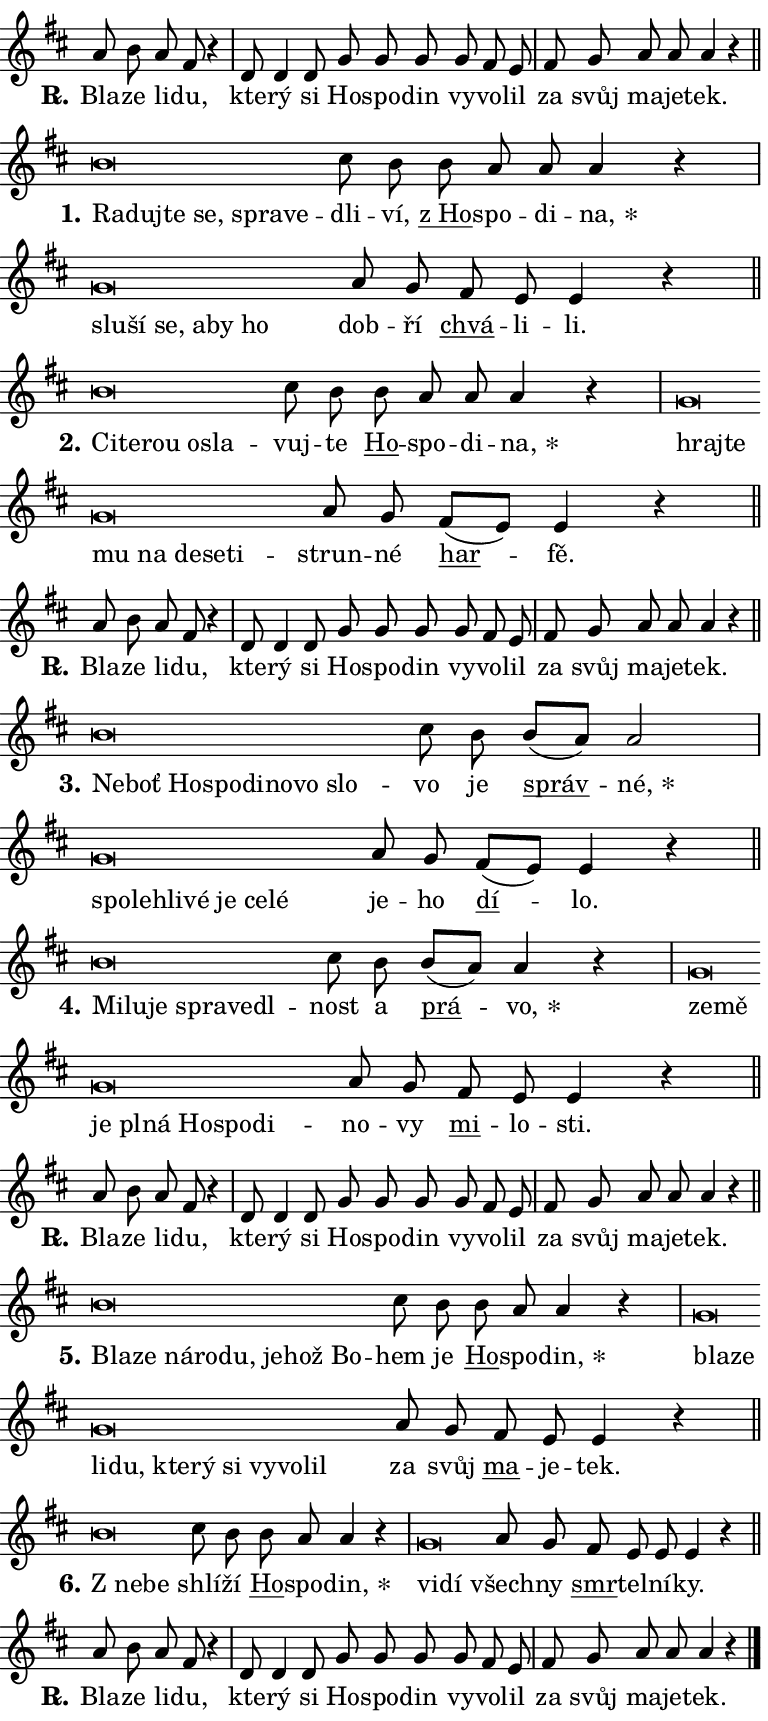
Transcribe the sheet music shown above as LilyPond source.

\version "2.24.0"
\header { tagline = "" }
\paper {
  indent = 0\cm
  top-margin = 0\cm
  right-margin = 0.13\cm % to fit lyric hyphens
  bottom-margin = 0\cm
  left-margin = 0\cm
  paper-width = 13\cm
  page-breaking = #ly:one-page-breaking
  system-system-spacing.basic-distance = #11
  score-system-spacing.basic-distance = #11
  ragged-last = ##f
}


%% Author: Thomas Morley
%% https://lists.gnu.org/archive/html/lilypond-user/2020-05/msg00002.html
#(define (line-position grob)
"Returns position of @var[grob} in current system:
   @code{'start}, if at first time-step
   @code{'end}, if at last time-step
   @code{'middle} otherwise
"
  (let* ((col (ly:item-get-column grob))
         (ln (ly:grob-object col 'left-neighbor))
         (rn (ly:grob-object col 'right-neighbor))
         (col-to-check-left (if (ly:grob? ln) ln col))
         (col-to-check-right (if (ly:grob? rn) rn col))
         (break-dir-left
           (and
             (ly:grob-property col-to-check-left 'non-musical #f)
             (ly:item-break-dir col-to-check-left)))
         (break-dir-right
           (and
             (ly:grob-property col-to-check-right 'non-musical #f)
             (ly:item-break-dir col-to-check-right))))
        (cond ((eqv? 1 break-dir-left) 'start)
              ((eqv? -1 break-dir-right) 'end)
              (else 'middle))))

#(define (tranparent-at-line-position vctor)
  (lambda (grob)
  "Relying on @code{line-position} select the relevant enry from @var{vctor}.
Used to determine transparency,"
    (case (line-position grob)
      ((end) (not (vector-ref vctor 0)))
      ((middle) (not (vector-ref vctor 1)))
      ((start) (not (vector-ref vctor 2))))))

noteHeadBreakVisibility =
#(define-music-function (break-visibility)(vector?)
"Makes @code{NoteHead}s transparent relying on @var{break-visibility}"
#{
  \override NoteHead.transparent =
    #(tranparent-at-line-position break-visibility)
#})

#(define delete-ledgers-for-transparent-note-heads
  (lambda (grob)
    "Reads whether a @code{NoteHead} is transparent.
If so this @code{NoteHead} is removed from @code{'note-heads} from
@var{grob}, which is supposed to be @code{LedgerLineSpanner}.
As a result ledgers are not printed for this @code{NoteHead}"
    (let* ((nhds-array (ly:grob-object grob 'note-heads))
           (nhds-list
             (if (ly:grob-array? nhds-array)
                 (ly:grob-array->list nhds-array)
                 '()))
           ;; Relies on the transparent-property being done before
           ;; Staff.LedgerLineSpanner.after-line-breaking is executed.
           ;; This is fragile ...
           (to-keep
             (remove
               (lambda (nhd)
                 (ly:grob-property nhd 'transparent #f))
               nhds-list)))
      ;; TODO find a better method to iterate over grob-arrays, similiar
      ;; to filter/remove etc for lists
      ;; For now rebuilt from scratch
      (set! (ly:grob-object grob 'note-heads)  '())
      (for-each
        (lambda (nhd)
          (ly:pointer-group-interface::add-grob grob 'note-heads nhd))
        to-keep))))

squashNotes = {
  \override NoteHead.X-extent = #'(-0.2 . 0.2)
  \override NoteHead.Y-extent = #'(-0.75 . 0)
  \override NoteHead.stencil =
    #(lambda (grob)
       (let ((pos (ly:grob-property grob 'staff-position)))
         (begin
           (if (< pos -7) (display "ERROR: Lower brevis then expected\n") (display ""))
           (if (<= pos -6) ly:text-interface::print ly:note-head::print))))
}
unSquashNotes = {
  \revert NoteHead.X-extent
  \revert NoteHead.Y-extent
  \revert NoteHead.stencil
}

hideNotes = \noteHeadBreakVisibility #begin-of-line-visible
unHideNotes = \noteHeadBreakVisibility #all-visible

% work-around for resetting accidentals
% https://lilypond.org/doc/v2.23/Documentation/notation/displaying-rhythms#unmetered-music
cadenzaMeasure = {
  \cadenzaOff
  \partial 1024 s1024
  \cadenzaOn
}

#(define-markup-command (accent layout props text) (markup?)
  "Underline accented syllable"
  (interpret-markup layout props
    #{\markup \override #'(offset . 4.3) \underline { #text }#}))

responsum = \markup \concat {
  "R" \hspace #-1.05 \path #0.1 #'((moveto 0 0.07) (lineto 0.9 0.8)) \hspace #0.05 "."
}

spaceSize = #0.6828661417322834 % exact space size for TeX Gyre Schola

\layout {
  \context {
    \Staff
    \remove "Time_signature_engraver"
    \override LedgerLineSpanner.after-line-breaking = #delete-ledgers-for-transparent-note-heads
  }
  \context {
    \Lyrics {
      \override LyricSpace.minimum-distance = \spaceSize
      \override LyricText.font-name = #"TeX Gyre Schola"
      \override LyricText.font-size = 1
      \override StanzaNumber.font-name = #"TeX Gyre Schola Bold"
      \override StanzaNumber.font-size = 1
    }
  }
  \context {
    \Score 
    \override NoteHead.text =
      #(lambda (grob) 
        (let ((pos (ly:grob-property grob 'staff-position)))
          #{\markup {
            \combine
              \halign #-0.55 \raise #(if (= pos -6) 0 0.5) \override #'(thickness . 2) \draw-line #'(3.2 . 0)
              \musicglyph "noteheads.sM1"
          }#}))
  }
}

% magnetic-lyrics.ily
%
%   written by
%     Jean Abou Samra <jean@abou-samra.fr>
%     Werner Lemberg <wl@gnu.org>
%
%   adapted by
%     Jiri Hon <jiri.hon@gmail.com>
%
% Version 2022-Apr-15

% https://www.mail-archive.com/lilypond-user@gnu.org/msg149350.html

#(define (Left_hyphen_pointer_engraver context)
   "Collect syllable-hyphen-syllable occurrences in lyrics and store
them in properties.  This engraver only looks to the left.  For
example, if the lyrics input is @code{foo -- bar}, it does the
following.

@itemize @bullet
@item
Set the @code{text} property of the @code{LyricHyphen} grob between
@q{foo} and @q{bar} to @code{foo}.

@item
Set the @code{left-hyphen} property of the @code{LyricText} grob with
text @q{foo} to the @code{LyricHyphen} grob between @q{foo} and
@q{bar}.
@end itemize

Use this auxiliary engraver in combination with the
@code{lyric-@/text::@/apply-@/magnetic-@/offset!} hook."
   (let ((hyphen #f)
         (text #f))
     (make-engraver
      (acknowledgers
       ((lyric-syllable-interface engraver grob source-engraver)
        (set! text grob)))
      (end-acknowledgers
       ((lyric-hyphen-interface engraver grob source-engraver)
        ;(when (not (grob::has-interface grob 'lyric-space-interface))
          (set! hyphen grob)));)
      ((stop-translation-timestep engraver)
       (when (and text hyphen)
         (ly:grob-set-object! text 'left-hyphen hyphen))
       (set! text #f)
       (set! hyphen #f)))))

#(define (lyric-text::apply-magnetic-offset! grob)
   "If the space between two syllables is less than the value in
property @code{LyricText@/.details@/.squash-threshold}, move the right
syllable to the left so that it gets concatenated with the left
syllable.

Use this function as a hook for
@code{LyricText@/.after-@/line-@/breaking} if the
@code{Left_@/hyphen_@/pointer_@/engraver} is active."
   (let ((hyphen (ly:grob-object grob 'left-hyphen #f)))
     (when hyphen
       (let ((left-text (ly:spanner-bound hyphen LEFT)))
         (when (grob::has-interface left-text 'lyric-syllable-interface)
           (let* ((common (ly:grob-common-refpoint grob left-text X))
                  (this-x-ext (ly:grob-extent grob common X))
                  (left-x-ext
                   (begin
                     ;; Trigger magnetism for left-text.
                     (ly:grob-property left-text 'after-line-breaking)
                     (ly:grob-extent left-text common X)))
                  ;; `delta` is the gap width between two syllables.
                  (delta (- (interval-start this-x-ext)
                            (interval-end left-x-ext)))
                  (details (ly:grob-property grob 'details))
                  (threshold (assoc-get 'squash-threshold details 0.2)))
             (when (< delta threshold)
               (let* (;; We have to manipulate the input text so that
                      ;; ligatures crossing syllable boundaries are not
                      ;; disabled.  For languages based on the Latin
                      ;; script this is essentially a beautification.
                      ;; However, for non-Western scripts it can be a
                      ;; necessity.
                      (lt (ly:grob-property left-text 'text))
                      (rt (ly:grob-property grob 'text))
                      (is-space (grob::has-interface hyphen 'lyric-space-interface))
                      (space (if is-space " " ""))
                      (extra-delta (if is-space spaceSize 0))
                      ;; Append new syllable.
                      (ltrt-space (if (and (string? lt) (string? rt))
                                (string-append lt space rt)
                                (make-concat-markup (list lt space rt))))
                      ;; Right-align `ltrt` to the right side.
                      (ltrt-space-markup (grob-interpret-markup
                               grob
                               (make-translate-markup
                                (cons (interval-length this-x-ext) 0)
                                (make-right-align-markup ltrt-space)))))
                 (begin
                   ;; Don't print `left-text`.
                   (ly:grob-set-property! left-text 'stencil #f)
                   ;; Set text and stencil (which holds all collected
                   ;; syllables so far) and shift it to the left.
                   (ly:grob-set-property! grob 'text ltrt-space)
                   (ly:grob-set-property! grob 'stencil ltrt-space-markup)
                   (ly:grob-translate-axis! grob (- (- delta extra-delta)) X))))))))))


#(define (lyric-hyphen::displace-bounds-first grob)
   ;; Make very sure this callback isn't triggered too early.
   (let ((left (ly:spanner-bound grob LEFT))
         (right (ly:spanner-bound grob RIGHT)))
     (ly:grob-property left 'after-line-breaking)
     (ly:grob-property right 'after-line-breaking)
     (ly:lyric-hyphen::print grob)))

squashThreshold = #0.4

\layout {
  \context {
    \Lyrics
    \consists #Left_hyphen_pointer_engraver
    \override LyricText.after-line-breaking =
      #lyric-text::apply-magnetic-offset!
    \override LyricHyphen.stencil = #lyric-hyphen::displace-bounds-first
    \override LyricText.details.squash-threshold = \squashThreshold
    \override LyricHyphen.minimum-distance = 0
    \override LyricHyphen.minimum-length = \squashThreshold
  }
}

squashText = \override LyricText.details.squash-threshold = 9999
unSquashText = \override LyricText.details.squash-threshold = \squashThreshold

leftText = \override LyricText.self-alignment-X = #LEFT
unLeftText = \revert LyricText.self-alignment-X

starOffset = #(lambda (grob) 
                (let ((x_offset (ly:self-alignment-interface::aligned-on-x-parent grob)))
                  (if (= x_offset 0) 0 (+ x_offset 1.2))))

star = #(define-music-function (syllable)(string?)
"Append star separator at the end of a syllable"
#{
  \once \override LyricText.X-offset = #starOffset
  \lyricmode { \markup {
    #syllable
    \override #'((font-name . "TeX Gyre Schola Bold")) \hspace #0.2 \lower #0.65 \larger "*"
  } }
#})

starAccent = #(define-music-function (syllable)(string?)
"Append star separator at the end of a syllable and make accent"
#{
  \once \override LyricText.X-offset = #starOffset
  \lyricmode { \markup {
    \accent #syllable
    \override #'((font-name . "TeX Gyre Schola Bold")) \hspace #0.2 \lower #0.65 \larger "*"
  } }
#})

breath = #(define-music-function (syllable)(string?)
"Append breathing indicator at the end of a syllable"
#{
  \lyricmode { \markup { #syllable "+" } }
#})

optionalBreath = #(define-music-function (syllable)(string?)
"Append optional breathing indicator at the end of a syllable"
#{
  \lyricmode { \markup { #syllable "(+)" } }
#})


\score {
    <<
        \new Voice = "melody" { \cadenzaOn \key d \major \relative { a'8 b a fis r4 \cadenzaMeasure \bar "|" d8 d4 d8 \bar "" g g g \bar "" g fis e \cadenzaMeasure \bar "|" fis g a a a4 r \cadenzaMeasure \bar "||" \break } }
        \new Lyrics \lyricsto "melody" { \lyricmode { \set stanza = \responsum
Bla -- ze li -- du, kte -- rý si Ho -- spo -- din vy -- vo -- lil za svůj ma -- je -- tek. } }
    >>
    \layout {}
}

\score {
    <<
        \new Voice = "melody" { \cadenzaOn \key d \major \relative { \squashNotes b'\breve*1/16 \hideNotes \breve*1/16 \bar "" \breve*1/16 \bar "" \breve*1/16 \bar "" \breve*1/16 \breve*1/16 \bar "" \unHideNotes \unSquashNotes cis8 b \bar "" b a a a4 r \cadenzaMeasure \bar "|" \squashNotes g\breve*1/16 \hideNotes \breve*1/16 \bar "" \breve*1/16 \bar "" \breve*1/16 \bar "" \breve*1/16 \breve*1/16 \bar "" \unHideNotes \unSquashNotes a8 g \bar "" fis e e4 r \cadenzaMeasure \bar "||" \break } }
        \new Lyrics \lyricsto "melody" { \lyricmode { \set stanza = "1."
\leftText Ra -- \squashText duj -- te se, spra -- ve -- \unLeftText \unSquashText dli -- ví, \markup \accent "z Ho" -- spo -- di -- \star na, \leftText slu -- \squashText ší se, a -- by ho \unLeftText \unSquashText dob -- ří \markup \accent chvá -- li -- li. } }
    >>
    \layout {}
}

\score {
    <<
        \new Voice = "melody" { \cadenzaOn \key d \major \relative { \squashNotes b'\breve*1/16 \hideNotes \breve*1/16 \bar "" \breve*1/16 \bar "" \breve*1/16 \breve*1/16 \bar "" \unHideNotes \unSquashNotes cis8 b \bar "" b a a a4 r \cadenzaMeasure \bar "|" \squashNotes g\breve*1/16 \hideNotes \breve*1/16 \bar "" \breve*1/16 \bar "" \breve*1/16 \bar "" \breve*1/16 \bar "" \breve*1/16 \breve*1/16 \bar "" \unHideNotes \unSquashNotes a8 g \bar "" fis[( e)] e4 r \cadenzaMeasure \bar "||" \break } }
        \new Lyrics \lyricsto "melody" { \lyricmode { \set stanza = "2."
\leftText Ci -- \squashText te -- rou o -- sla -- \unLeftText \unSquashText vuj -- te \markup \accent Ho -- spo -- di -- \star na, \leftText hraj -- \squashText te mu na de -- se -- ti -- \unLeftText \unSquashText strun -- né \markup \accent har -- fě. } }
    >>
    \layout {}
}

\score {
    <<
        \new Voice = "melody" { \cadenzaOn \key d \major \relative { a'8 b a fis r4 \cadenzaMeasure \bar "|" d8 d4 d8 \bar "" g g g \bar "" g fis e \cadenzaMeasure \bar "|" fis g a a a4 r \cadenzaMeasure \bar "||" \break } }
        \new Lyrics \lyricsto "melody" { \lyricmode { \set stanza = \responsum
Bla -- ze li -- du, kte -- rý si Ho -- spo -- din vy -- vo -- lil za svůj ma -- je -- tek. } }
    >>
    \layout {}
}

\score {
    <<
        \new Voice = "melody" { \cadenzaOn \key d \major \relative { \squashNotes b'\breve*1/16 \hideNotes \breve*1/16 \bar "" \breve*1/16 \bar "" \breve*1/16 \bar "" \breve*1/16 \bar "" \breve*1/16 \bar "" \breve*1/16 \breve*1/16 \bar "" \unHideNotes \unSquashNotes cis8 b \bar "" b[( a)] a2 \cadenzaMeasure \bar "|" \squashNotes g\breve*1/16 \hideNotes \breve*1/16 \bar "" \breve*1/16 \bar "" \breve*1/16 \bar "" \breve*1/16 \bar "" \breve*1/16 \breve*1/16 \bar "" \unHideNotes \unSquashNotes a8 g \bar "" fis[( e)] e4 r \cadenzaMeasure \bar "||" \break } }
        \new Lyrics \lyricsto "melody" { \lyricmode { \set stanza = "3."
\leftText Ne -- \squashText boť Ho -- spo -- di -- no -- vo slo -- \unLeftText \unSquashText vo je \markup \accent správ -- \star né, \leftText spo -- \squashText leh -- li -- vé je ce -- lé \unLeftText \unSquashText je -- ho \markup \accent dí -- lo. } }
    >>
    \layout {}
}

\score {
    <<
        \new Voice = "melody" { \cadenzaOn \key d \major \relative { \squashNotes b'\breve*1/16 \hideNotes \breve*1/16 \bar "" \breve*1/16 \bar "" \breve*1/16 \bar "" \breve*1/16 \breve*1/16 \bar "" \unHideNotes \unSquashNotes cis8 b \bar "" b[( a)] a4 r \cadenzaMeasure \bar "|" \squashNotes g\breve*1/16 \hideNotes \breve*1/16 \bar "" \breve*1/16 \bar "" \breve*1/16 \bar "" \breve*1/16 \bar "" \breve*1/16 \bar "" \breve*1/16 \breve*1/16 \bar "" \unHideNotes \unSquashNotes a8 g \bar "" fis e e4 r \cadenzaMeasure \bar "||" \break } }
        \new Lyrics \lyricsto "melody" { \lyricmode { \set stanza = "4."
\leftText Mi -- \squashText lu -- je spra -- ve -- dl -- \unLeftText \unSquashText nost a \markup \accent prá -- \star vo, \leftText ze -- \squashText mě je pl -- ná Ho -- spo -- di -- \unLeftText \unSquashText no -- vy \markup \accent mi -- lo -- sti. } }
    >>
    \layout {}
}

\score {
    <<
        \new Voice = "melody" { \cadenzaOn \key d \major \relative { a'8 b a fis r4 \cadenzaMeasure \bar "|" d8 d4 d8 \bar "" g g g \bar "" g fis e \cadenzaMeasure \bar "|" fis g a a a4 r \cadenzaMeasure \bar "||" \break } }
        \new Lyrics \lyricsto "melody" { \lyricmode { \set stanza = \responsum
Bla -- ze li -- du, kte -- rý si Ho -- spo -- din vy -- vo -- lil za svůj ma -- je -- tek. } }
    >>
    \layout {}
}

\score {
    <<
        \new Voice = "melody" { \cadenzaOn \key d \major \relative { \squashNotes b'\breve*1/16 \hideNotes \breve*1/16 \bar "" \breve*1/16 \bar "" \breve*1/16 \bar "" \breve*1/16 \bar "" \breve*1/16 \bar "" \breve*1/16 \breve*1/16 \bar "" \unHideNotes \unSquashNotes cis8 b \bar "" b a a4 r \cadenzaMeasure \bar "|" \squashNotes g\breve*1/16 \hideNotes \breve*1/16 \bar "" \breve*1/16 \bar "" \breve*1/16 \bar "" \breve*1/16 \bar "" \breve*1/16 \bar "" \breve*1/16 \bar "" \breve*1/16 \bar "" \breve*1/16 \breve*1/16 \bar "" \unHideNotes \unSquashNotes a8 g \bar "" fis e e4 r \cadenzaMeasure \bar "||" \break } }
        \new Lyrics \lyricsto "melody" { \lyricmode { \set stanza = "5."
\leftText Bla -- \squashText ze ná -- ro -- du, je -- hož Bo -- \unLeftText \unSquashText hem je \markup \accent Ho -- spo -- \star din, \leftText bla -- \squashText ze li -- du, kte -- rý si vy -- vo -- lil \unLeftText \unSquashText za svůj \markup \accent ma -- je -- tek. } }
    >>
    \layout {}
}

\score {
    <<
        \new Voice = "melody" { \cadenzaOn \key d \major \relative { \squashNotes b'\breve*1/16 \hideNotes \breve*1/16 \bar "" \unHideNotes \unSquashNotes cis8 b \bar "" b a a4 r \cadenzaMeasure \bar "|" \squashNotes g\breve*1/16 \hideNotes \breve*1/16 \bar "" \unHideNotes \unSquashNotes a8 g \bar "" fis e e e4 r \cadenzaMeasure \bar "||" \break } }
        \new Lyrics \lyricsto "melody" { \lyricmode { \set stanza = "6."
\leftText "Z ne" -- \squashText be \unLeftText \unSquashText shlí -- ží \markup \accent Ho -- spo -- \star din, \leftText vi -- \squashText dí \unLeftText \unSquashText všech -- ny \markup \accent smr -- tel -- ní -- ky. } }
    >>
    \layout {}
}

\score {
    <<
        \new Voice = "melody" { \cadenzaOn \key d \major \relative { a'8 b a fis r4 \cadenzaMeasure \bar "|" d8 d4 d8 \bar "" g g g \bar "" g fis e \cadenzaMeasure \bar "|" fis g a a a4 r \cadenzaMeasure \bar "||" \break } \bar "|." }
        \new Lyrics \lyricsto "melody" { \lyricmode { \set stanza = \responsum
Bla -- ze li -- du, kte -- rý si Ho -- spo -- din vy -- vo -- lil za svůj ma -- je -- tek. } }
    >>
    \layout {}
}
